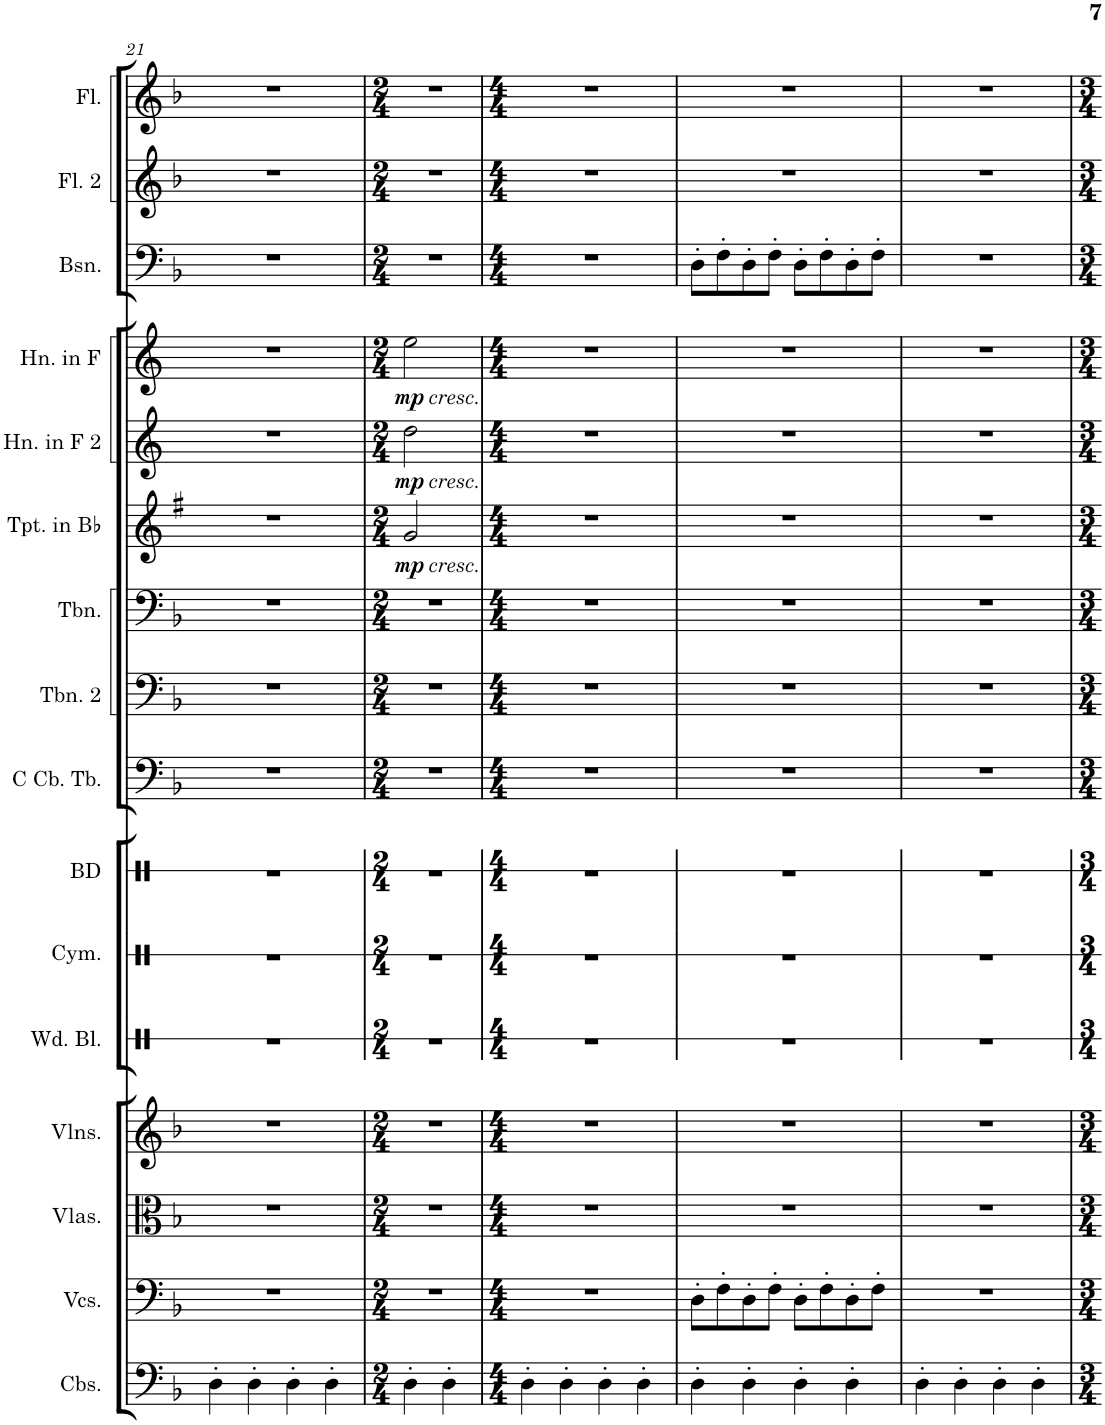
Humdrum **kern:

**kern	**kern	**kern	**kern	**kern	**kern	**kern	**kern	**kern	**kern	**kern	**dynam	**kern	**dynam	**kern	**dynam	**kern	**kern	**kern
*part16	*part15	*part14	*part13	*part12	*part11	*part10	*part9	*part8	*part7	*part6	*part6	*part5	*part5	*part4	*part4	*part3	*part2	*part1
*staff16	*staff15	*staff14	*staff13	*staff12	*staff11	*staff10	*staff9	*staff8	*staff7	*staff6	*staff6	*staff5	*staff5	*staff4	*staff4	*staff3	*staff2	*staff1
*I"Contrabasses	*I"Violoncellos	*I"Violas	*I"Violins	*I"Wood Blocks	*I"Cymbals	*I"Bass Drum	*I"C Contrabass Tuba	*I"Trombone 2	*I"Trombone	*I"Trumpet in Bb	*	*I"Horn in F 2	*	*I"Horn in F	*	*I"Bassoon	*I"Flute 2	*I"Flute
*I'Cbs.	*I'Vcs.	*I'Vlas.	*I'Vlns.	*I'Wd. Bl.	*I'Cym.	*I'BD	*I'C Cb. Tb.	*I'Tbn. 2	*I'Tbn.	*I'Tpt. in Bb	*	*I'Hn. in F 2	*	*I'Hn. in F	*	*I'Bsn.	*I'Fl. 2	*I'Fl.
!!LO:PB:g=z
*clefF4	*clefF4	*clefC3	*clefG2	*clefX	*clefX	*clefX	*clefF4	*clefF4	*clefF4	*clefG2	*	*clefG2	*	*clefG2	*	*clefF4	*clefG2	*clefG2
*Trd7c12	*	*	*	*	*	*	*	*	*	*Trd1c2	*	*Trd4c7	*	*Trd4c7	*	*	*	*
*k[b-]	*k[b-]	*k[b-]	*k[b-]	*k[]	*k[]	*k[]	*k[b-]	*k[b-]	*k[b-]	*k[f#]	*	*k[]	*	*k[]	*	*k[b-]	*k[b-]	*k[b-]
*M4/4	*M4/4	*M4/4	*M4/4	*M4/4	*M4/4	*M4/4	*M4/4	*M4/4	*M4/4	*M4/4	*	*M4/4	*	*M4/4	*	*M4/4	*M4/4	*M4/4
=21	=21	=21	=21	=21	=21	=21	=21	=21	=21	=21	=21	=21	=21	=21	=21	=21	=21	=21
4D'\	1r	1r	1r	1r	1r	1r	1r	1r	1r	1r	.	1r	.	1r	.	1r	1r	1r
4D'\	.	.	.	.	.	.	.	.	.	.	.	.	.	.	.	.	.	.
4D'\	.	.	.	.	.	.	.	.	.	.	.	.	.	.	.	.	.	.
4D'\	.	.	.	.	.	.	.	.	.	.	.	.	.	.	.	.	.	.
=22	=22	=22	=22	=22	=22	=22	=22	=22	=22	=22	=22	=22	=22	=22	=22	=22	=22	=22
*M2/4	*M2/4	*M2/4	*M2/4	*M2/4	*M2/4	*M2/4	*M2/4	*M2/4	*M2/4	*M2/4	*	*M2/4	*	*M2/4	*	*M2/4	*M2/4	*M2/4
!	!	!	!	!	!	!	!	!	!	!	!	!	!	!LO:TX:b:i:t=cresc.	!	!	!	!
!	!	!	!	!	!	!	!	!	!	!	!	!LO:TX:b:i:t=cresc.	!	!	!	!	!	!
!	!	!	!	!	!	!	!	!	!	!LO:TX:b:i:t=cresc.	!	!	!	!	!	!	!	!
!	!	!	!	!	!	!	!	!	!	!	!LO:DY:b	!	!LO:DY:b	!	!LO:DY:b	!	!	!
4D'\	2r	2r	2r	2r	2r	2r	2r	2r	2r	2g/	mp	2dd\	mp	2ee\	mp	2r	2r	2r
4D'\	.	.	.	.	.	.	.	.	.	.	.	.	.	.	.	.	.	.
=23	=23	=23	=23	=23	=23	=23	=23	=23	=23	=23	=23	=23	=23	=23	=23	=23	=23	=23
*M4/4	*M4/4	*M4/4	*M4/4	*M4/4	*M4/4	*M4/4	*M4/4	*M4/4	*M4/4	*M4/4	*	*M4/4	*	*M4/4	*	*M4/4	*M4/4	*M4/4
4D'\	1r	1r	1r	1r	1r	1r	1r	1r	1r	1r	.	1r	.	1r	.	1r	1r	1r
4D'\	.	.	.	.	.	.	.	.	.	.	.	.	.	.	.	.	.	.
4D'\	.	.	.	.	.	.	.	.	.	.	.	.	.	.	.	.	.	.
4D'\	.	.	.	.	.	.	.	.	.	.	.	.	.	.	.	.	.	.
=24	=24	=24	=24	=24	=24	=24	=24	=24	=24	=24	=24	=24	=24	=24	=24	=24	=24	=24
4D'\	8D'\L	1r	1r	1r	1r	1r	1r	1r	1r	1r	.	1r	.	1r	.	8D'\L	1r	1r
.	8F'\	.	.	.	.	.	.	.	.	.	.	.	.	.	.	8F'\	.	.
4D'\	8D'\	.	.	.	.	.	.	.	.	.	.	.	.	.	.	8D'\	.	.
.	8F'\J	.	.	.	.	.	.	.	.	.	.	.	.	.	.	8F'\J	.	.
4D'\	8D'\L	.	.	.	.	.	.	.	.	.	.	.	.	.	.	8D'\L	.	.
.	8F'\	.	.	.	.	.	.	.	.	.	.	.	.	.	.	8F'\	.	.
4D'\	8D'\	.	.	.	.	.	.	.	.	.	.	.	.	.	.	8D'\	.	.
.	8F'\J	.	.	.	.	.	.	.	.	.	.	.	.	.	.	8F'\J	.	.
=25	=25	=25	=25	=25	=25	=25	=25	=25	=25	=25	=25	=25	=25	=25	=25	=25	=25	=25
4D'\	1r	1r	1r	1r	1r	1r	1r	1r	1r	1r	.	1r	.	1r	.	1r	1r	1r
4D'\	.	.	.	.	.	.	.	.	.	.	.	.	.	.	.	.	.	.
4D'\	.	.	.	.	.	.	.	.	.	.	.	.	.	.	.	.	.	.
4D'\	.	.	.	.	.	.	.	.	.	.	.	.	.	.	.	.	.	.
=	=	=	=	=	=	=	=	=	=	=	=	=	=	=	=	=	=	=
*-	*-	*-	*-	*-	*-	*-	*-	*-	*-	*-	*-	*-	*-	*-	*-	*-	*-	*-
